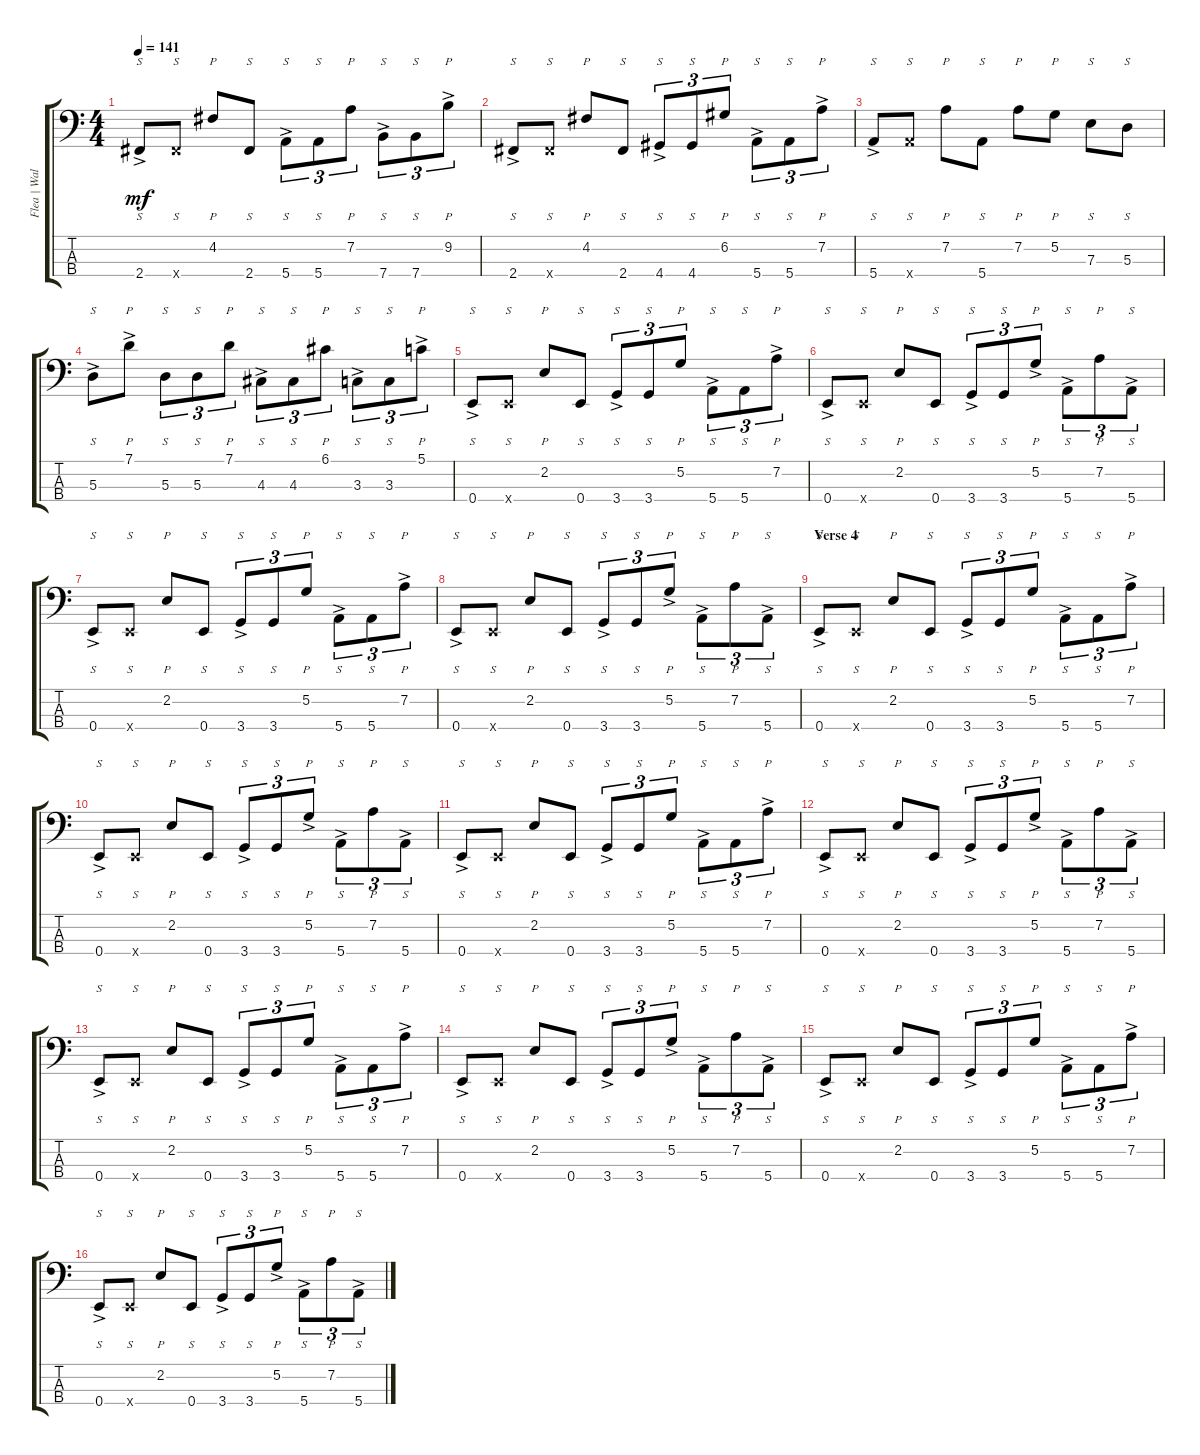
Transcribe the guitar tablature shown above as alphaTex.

\track ("Flea | Wal Mk II | Bass" "Flea | Wal") {instrument electricbassfinger}
\staff {score tabs}
\tuning (G2 D2 A1 E1) {hide}
\ts (4 4)
\tempo 141
\clef f4
\ks c
2.4{ac}.8{s dy mf} 2.4{x}.8{s} 4.2.8{p} 2.4.8{s} 5.4{ac}.8{s tu (3 2)} 5.4.8{s tu (3 2)} 7.2.8{p tu (3 2)} 7.4{ac}.8{s tu (3 2)} 7.4.8{s tu (3 2)} 9.2{ac}.8{p tu (3 2)} |
2.4{ac}.8{s} 2.4{x}.8{s} 4.2.8{p} 2.4.8{s} 4.4{ac}.8{s tu (3 2)} 4.4.8{s tu (3 2)} 6.2.8{p tu (3 2)} 5.4{ac}.8{s tu (3 2)} 5.4.8{s tu (3 2)} 7.2{ac}.8{p tu (3 2)} |
5.4{ac}.8{s} 5.4{x}.8{s} 7.2.8{p} 5.4.8{s} 7.2.8{p} 5.2.8{p} 7.3.8{s} 5.3.8{s} |
5.3{ac}.8{s} 7.1{ac}.8{p} 5.3.8{s tu (3 2)} 5.3.8{s tu (3 2)} 7.1.8{p tu (3 2)} 4.3{ac}.8{s tu (3 2)} 4.3.8{s tu (3 2)} 6.1.8{p tu (3 2)} 3.3{ac}.8{s tu (3 2)} 3.3.8{s tu (3 2)} 5.1{ac}.8{p tu (3 2)} |
0.4{ac}.8{s} 0.4{x}.8{s} 2.2.8{p} 0.4.8{s} 3.4{ac}.8{s tu (3 2)} 3.4.8{s tu (3 2)} 5.2.8{p tu (3 2)} 5.4{ac}.8{s tu (3 2)} 5.4.8{s tu (3 2)} 7.2{ac}.8{p tu (3 2)} |
0.4{ac}.8{s} 0.4{x}.8{s} 2.2.8{p} 0.4.8{s} 3.4{ac}.8{s tu (3 2)} 3.4.8{s tu (3 2)} 5.2{ac}.8{p tu (3 2)} 5.4{ac}.8{s tu (3 2)} 7.2.8{p tu (3 2)} 5.4{ac}.8{s tu (3 2)} |
0.4{ac}.8{s} 0.4{x}.8{s} 2.2.8{p} 0.4.8{s} 3.4{ac}.8{s tu (3 2)} 3.4.8{s tu (3 2)} 5.2.8{p tu (3 2)} 5.4{ac}.8{s tu (3 2)} 5.4.8{s tu (3 2)} 7.2{ac}.8{p tu (3 2)} |
0.4{ac}.8{s} 0.4{x}.8{s} 2.2.8{p} 0.4.8{s} 3.4{ac}.8{s tu (3 2)} 3.4.8{s tu (3 2)} 5.2{ac}.8{p tu (3 2)} 5.4{ac}.8{s tu (3 2)} 7.2.8{p tu (3 2)} 5.4{ac}.8{s tu (3 2)} |
\section ("" "Verse 4")
0.4{ac}.8{s} 0.4{x}.8{s} 2.2.8{p} 0.4.8{s} 3.4{ac}.8{s tu (3 2)} 3.4.8{s tu (3 2)} 5.2.8{p tu (3 2)} 5.4{ac}.8{s tu (3 2)} 5.4.8{s tu (3 2)} 7.2{ac}.8{p tu (3 2)} |
0.4{ac}.8{s} 0.4{x}.8{s} 2.2.8{p} 0.4.8{s} 3.4{ac}.8{s tu (3 2)} 3.4.8{s tu (3 2)} 5.2{ac}.8{p tu (3 2)} 5.4{ac}.8{s tu (3 2)} 7.2.8{p tu (3 2)} 5.4{ac}.8{s tu (3 2)} |
0.4{ac}.8{s} 0.4{x}.8{s} 2.2.8{p} 0.4.8{s} 3.4{ac}.8{s tu (3 2)} 3.4.8{s tu (3 2)} 5.2.8{p tu (3 2)} 5.4{ac}.8{s tu (3 2)} 5.4.8{s tu (3 2)} 7.2{ac}.8{p tu (3 2)} |
0.4{ac}.8{s} 0.4{x}.8{s} 2.2.8{p} 0.4.8{s} 3.4{ac}.8{s tu (3 2)} 3.4.8{s tu (3 2)} 5.2{ac}.8{p tu (3 2)} 5.4{ac}.8{s tu (3 2)} 7.2.8{p tu (3 2)} 5.4{ac}.8{s tu (3 2)} |
0.4{ac}.8{s} 0.4{x}.8{s} 2.2.8{p} 0.4.8{s} 3.4{ac}.8{s tu (3 2)} 3.4.8{s tu (3 2)} 5.2.8{p tu (3 2)} 5.4{ac}.8{s tu (3 2)} 5.4.8{s tu (3 2)} 7.2{ac}.8{p tu (3 2)} |
0.4{ac}.8{s} 0.4{x}.8{s} 2.2.8{p} 0.4.8{s} 3.4{ac}.8{s tu (3 2)} 3.4.8{s tu (3 2)} 5.2{ac}.8{p tu (3 2)} 5.4{ac}.8{s tu (3 2)} 7.2.8{p tu (3 2)} 5.4{ac}.8{s tu (3 2)} |
0.4{ac}.8{s} 0.4{x}.8{s} 2.2.8{p} 0.4.8{s} 3.4{ac}.8{s tu (3 2)} 3.4.8{s tu (3 2)} 5.2.8{p tu (3 2)} 5.4{ac}.8{s tu (3 2)} 5.4.8{s tu (3 2)} 7.2{ac}.8{p tu (3 2)} |
0.4{ac}.8{s} 0.4{x}.8{s} 2.2.8{p} 0.4.8{s} 3.4{ac}.8{s tu (3 2)} 3.4.8{s tu (3 2)} 5.2{ac}.8{p tu (3 2)} 5.4{ac}.8{s tu (3 2)} 7.2.8{p tu (3 2)} 5.4{ac}.8{s tu (3 2)}
